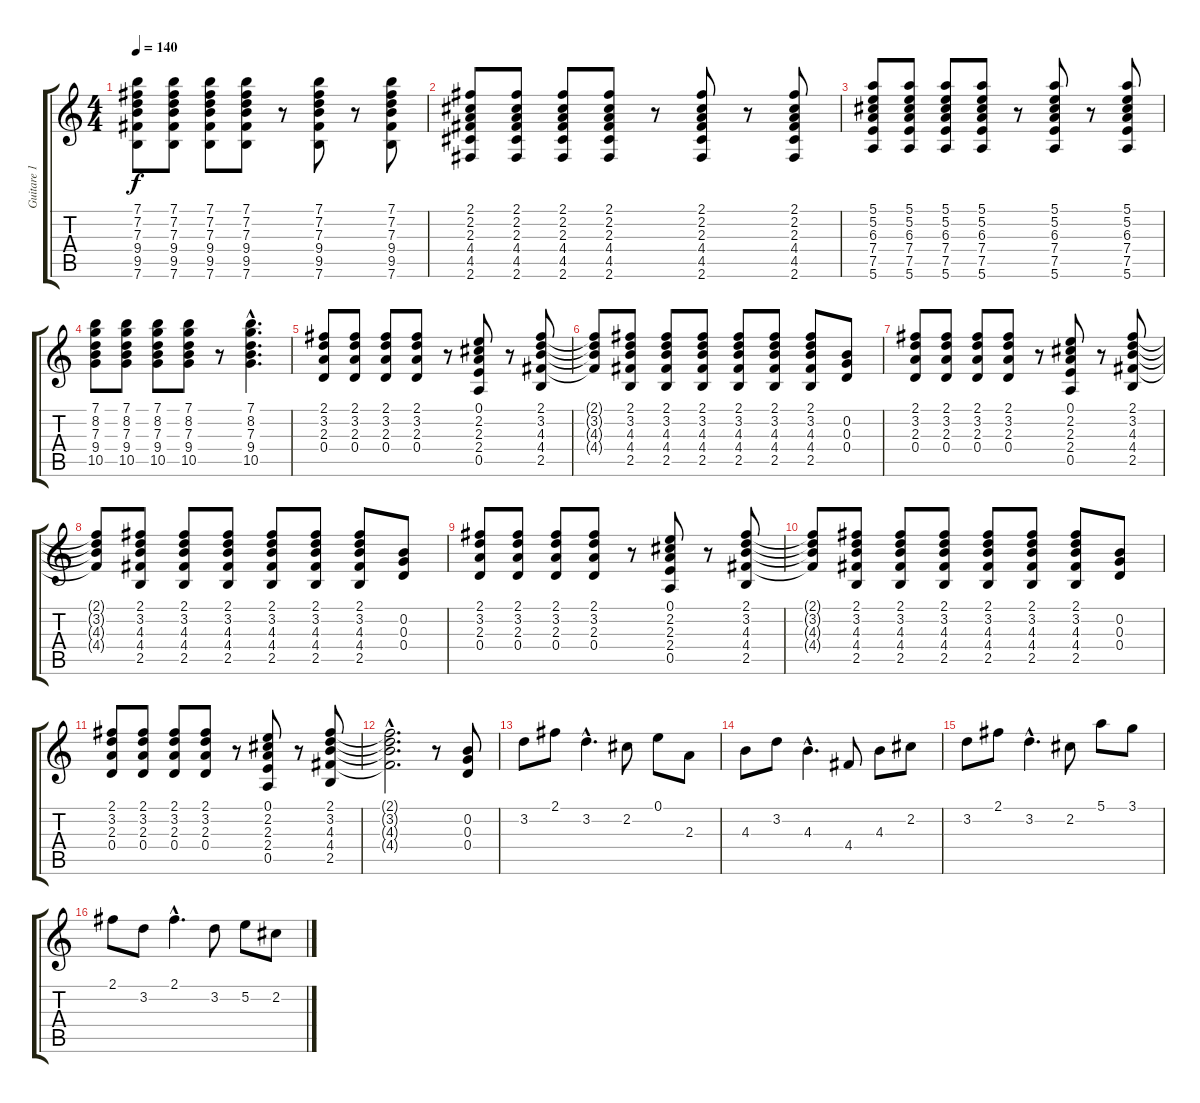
\track ("Guitare 1" "Guitare 1") {instrument electricguitarjazz}
\staff {score tabs}
\tuning (E4 B3 G3 D3 A2 E2) {hide}
\ts (4 4)
\tempo 140
\clef g2
\ks c
(7.1 7.2 7.3 9.4 9.5 7.6).8{dy f} (7.1 7.2 7.3 9.4 9.5 7.6).8 (7.1 7.2 7.3 9.4 9.5 7.6).8 (7.1 7.2 7.3 9.4 9.5 7.6).8 r.8 (7.1 7.2 7.3 9.4 9.5 7.6).8 r.8 (7.1 7.2 7.3 9.4 9.5 7.6).8 |
(2.1 2.2 2.3 4.4 4.5 2.6).8 (2.1 2.2 2.3 4.4 4.5 2.6).8 (2.1 2.2 2.3 4.4 4.5 2.6).8 (2.1 2.2 2.3 4.4 4.5 2.6).8 r.8 (2.1 2.2 2.3 4.4 4.5 2.6).8 r.8 (2.1 2.2 2.3 4.4 4.5 2.6).8 |
(5.1 5.2 6.3 7.4 7.5 5.6).8 (5.1 5.2 6.3 7.4 7.5 5.6).8 (5.1 5.2 6.3 7.4 7.5 5.6).8 (5.1 5.2 6.3 7.4 7.5 5.6).8 r.8 (5.1 5.2 6.3 7.4 7.5 5.6).8 r.8 (5.1 5.2 6.3 7.4 7.5 5.6).8 |
(7.1 8.2 7.3 9.4 10.5).8 (7.1 8.2 7.3 9.4 10.5).8 (7.1 8.2 7.3 9.4 10.5).8 (7.1 8.2 7.3 9.4 10.5).8 r.8 (7.1{hac} 8.2{hac} 7.3{hac} 9.4{hac} 10.5{hac}).4{d} |
(2.1 3.2 2.3 0.4).8 (2.1 3.2 2.3 0.4).8 (2.1 3.2 2.3 0.4).8 (2.1 3.2 2.3 0.4).8 r.8 (0.1 2.2 2.3 2.4 0.5).8 r.8 (2.1 3.2 4.3 4.4 2.5).8 |
(2.1{t} 3.2{t} 4.3{t} 4.4{t}).8 (2.1 3.2 4.3 4.4 2.5).8 (2.1 3.2 4.3 4.4 2.5).8 (2.1 3.2 4.3 4.4 2.5).8 (2.1 3.2 4.3 4.4 2.5).8 (2.1 3.2 4.3 4.4 2.5).8 (2.1 3.2 4.3 4.4 2.5).8 (0.2 0.3 0.4).8 |
(2.1 3.2 2.3 0.4).8 (2.1 3.2 2.3 0.4).8 (2.1 3.2 2.3 0.4).8 (2.1 3.2 2.3 0.4).8 r.8 (0.1 2.2 2.3 2.4 0.5).8 r.8 (2.1 3.2 4.3 4.4 2.5).8 |
(2.1{t} 3.2{t} 4.3{t} 4.4{t}).8 (2.1 3.2 4.3 4.4 2.5).8 (2.1 3.2 4.3 4.4 2.5).8 (2.1 3.2 4.3 4.4 2.5).8 (2.1 3.2 4.3 4.4 2.5).8 (2.1 3.2 4.3 4.4 2.5).8 (2.1 3.2 4.3 4.4 2.5).8 (0.2 0.3 0.4).8 |
(2.1 3.2 2.3 0.4).8 (2.1 3.2 2.3 0.4).8 (2.1 3.2 2.3 0.4).8 (2.1 3.2 2.3 0.4).8 r.8 (0.1 2.2 2.3 2.4 0.5).8 r.8 (2.1 3.2 4.3 4.4 2.5).8 |
(2.1{t} 3.2{t} 4.3{t} 4.4{t}).8 (2.1 3.2 4.3 4.4 2.5).8 (2.1 3.2 4.3 4.4 2.5).8 (2.1 3.2 4.3 4.4 2.5).8 (2.1 3.2 4.3 4.4 2.5).8 (2.1 3.2 4.3 4.4 2.5).8 (2.1 3.2 4.3 4.4 2.5).8 (0.2 0.3 0.4).8 |
(2.1 3.2 2.3 0.4).8 (2.1 3.2 2.3 0.4).8 (2.1 3.2 2.3 0.4).8 (2.1 3.2 2.3 0.4).8 r.8 (0.1 2.2 2.3 2.4 0.5).8 r.8 (2.1 3.2 4.3 4.4 2.5).8 |
(2.1{hac t} 3.2{hac t} 4.3{hac t} 4.4{hac t}).2{d} r.8 (0.2 0.3 0.4).8 |
3.2.8 2.1.8 3.2{hac}.4{d} 2.2.8 0.1.8 2.3.8 |
4.3.8 3.2.8 4.3{hac}.4{d} 4.4.8 4.3.8 2.2.8 |
3.2.8 2.1.8 3.2{hac}.4{d} 2.2.8 5.1.8 3.1.8 |
2.1.8 3.2.8 2.1{hac}.4{d} 3.2.8 5.2.8 2.2.8
